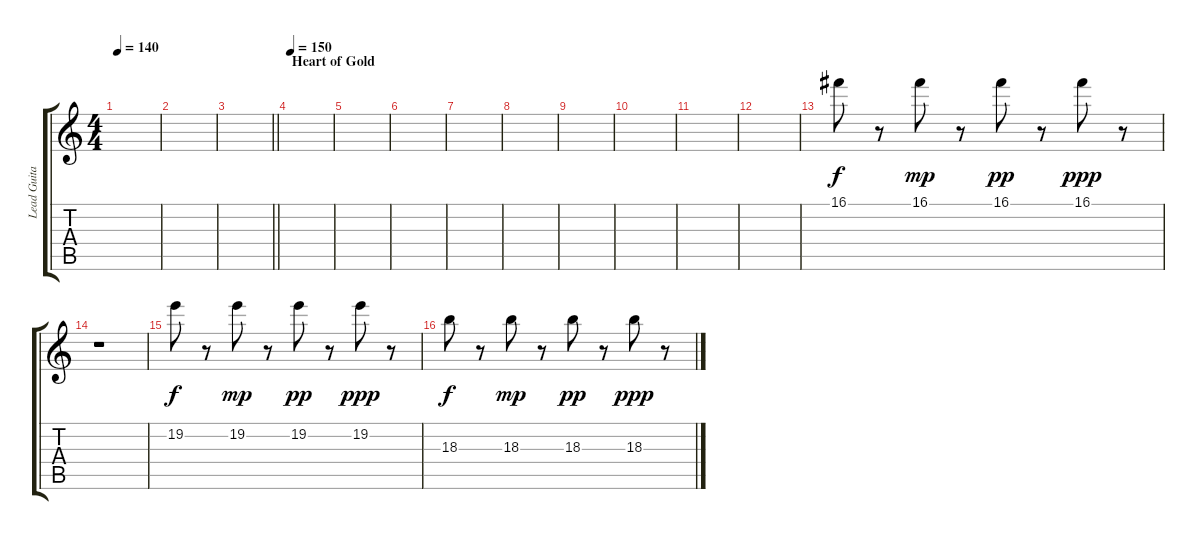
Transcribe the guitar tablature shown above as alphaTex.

\track ("Lead Guitar (Drop C)" "Lead Guita") {instrument distortionguitar}
\staff {score tabs}
\tuning (D4 A3 F3 C3 G2 C2) {hide}
\ts (4 4)
\tempo 140
\clef g2
\ks c
|
|
\barLineRight lightlight
|
\section ("" "Heart of Gold")
\tempo 150
|
|
|
|
|
|
|
|
|
16.1.8 r.8 16.1.8{dy mp} r.8 16.1.8{dy pp} r.8 16.1.8{dy ppp} r.8 |
r.1 |
19.2.8{dy f} r.8 19.2.8{dy mp} r.8 19.2.8{dy pp} r.8 19.2.8{dy ppp} r.8 |
18.3.8{dy f} r.8 18.3.8{dy mp} r.8 18.3.8{dy pp} r.8 18.3.8{dy ppp} r.8
